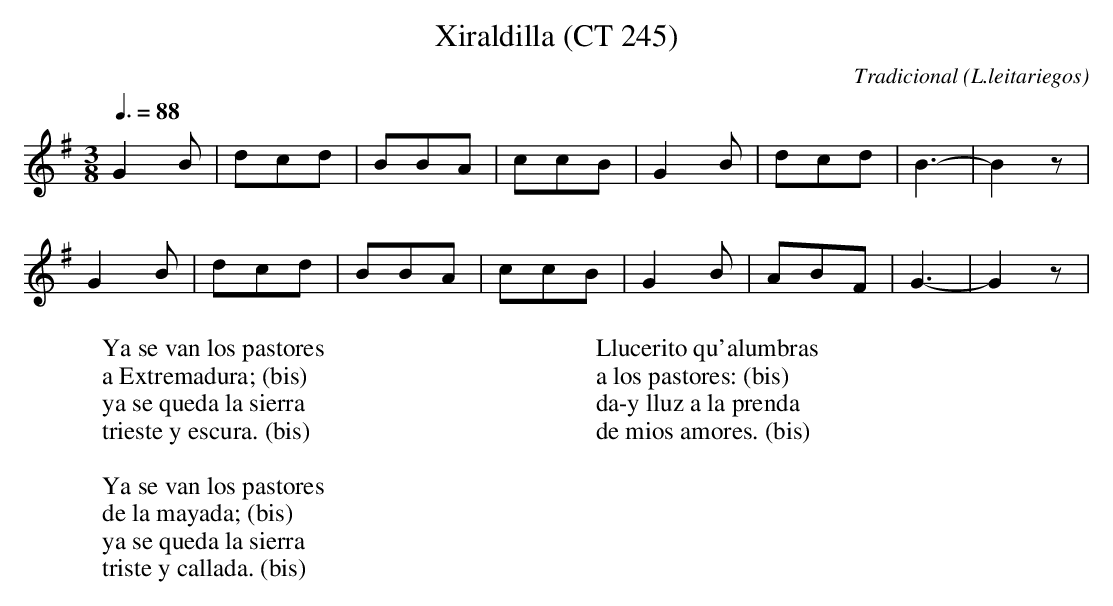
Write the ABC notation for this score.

X:1
T:Xiraldilla (CT 245)
C:Tradicional
O:L.leitariegos
M:3/8
L:1/8
Q:3/8=88
K:G
G2B|dcd|BBA|ccB|G2B|dcd|B3-|B2 z|
G2B|dcd|BBA|ccB|G2B|ABF|G3-|G2 z|
W:Ya se van los pastores
W:a Extremadura; (bis)
W:ya se queda la sierra
W:trieste y escura. (bis)
W:
W:Ya se van los pastores
W:de la mayada; (bis)
W:ya se queda la sierra
W:triste y callada. (bis)
W:
W:Llucerito qu'alumbras
W:a los pastores: (bis)
W:da-y lluz a la prenda
W:de mios amores. (bis)
W:
